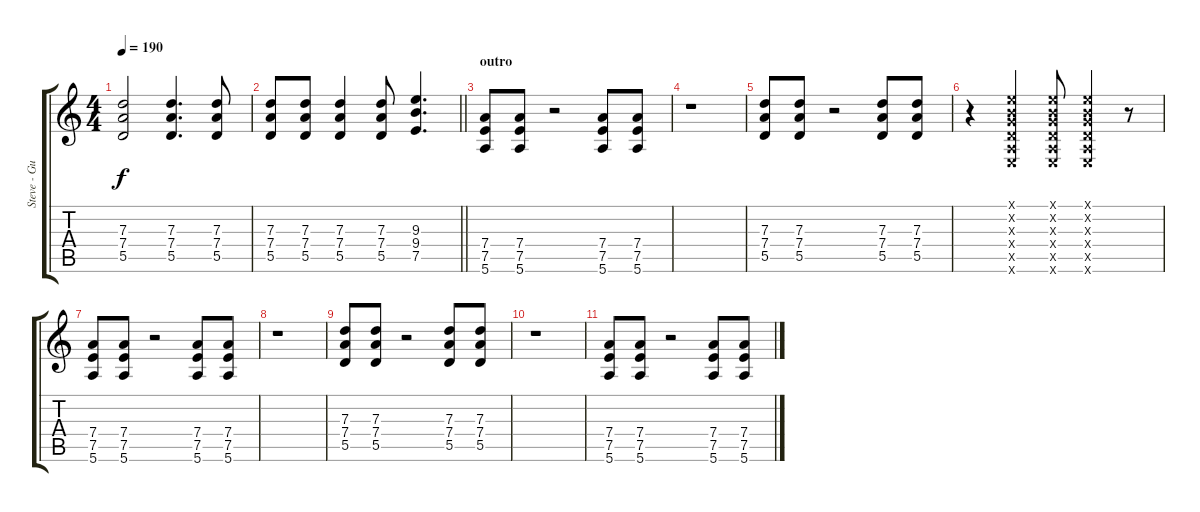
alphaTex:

\track ("Steve - Guitar" "Steve - Gu") {instrument overdrivenguitar}
\staff {score tabs}
\tuning (E4 B3 G3 D3 A2 E2) {hide}
\ts (4 4)
\tempo 190
\clef g2
\ks c
(7.3 7.4 5.5).2{dy f} (7.3 7.4 5.5).4{d} (7.3 7.4 5.5).8 |
\barLineRight lightlight
(7.3 7.4 5.5).8 (7.3 7.4 5.5).8 (7.3 7.4 5.5).4 (7.3 7.4 5.5).8 (9.3 9.4 7.5).4{d} |
\section ("" "outro")
(7.4 7.5 5.6).8 (7.4 7.5 5.6).8 r.2 (7.4 7.5 5.6).8 (7.4 7.5 5.6).8 |
r.1 |
(7.3 7.4 5.5).8 (7.3 7.4 5.5).8 r.2 (7.3 7.4 5.5).8 (7.3 7.4 5.5).8 |
r.4 (0.1{x} 0.2{x} 0.3{x} 0.4{x} 0.5{x} 0.6{x}).4 (0.1{x} 0.2{x} 0.3{x} 0.4{x} 0.5{x} 0.6{x}).8 (0.1{x} 0.2{x} 0.3{x} 0.4{x} 0.5{x} 0.6{x}).4 r.8 |
(7.4 7.5 5.6).8 (7.4 7.5 5.6).8 r.2 (7.4 7.5 5.6).8 (7.4 7.5 5.6).8 |
r.1 |
(7.3 7.4 5.5).8 (7.3 7.4 5.5).8 r.2 (7.3 7.4 5.5).8 (7.3 7.4 5.5).8 |
r.1 |
(7.4 7.5 5.6).8 (7.4 7.5 5.6).8 r.2 (7.4 7.5 5.6).8 (7.4 7.5 5.6).8
